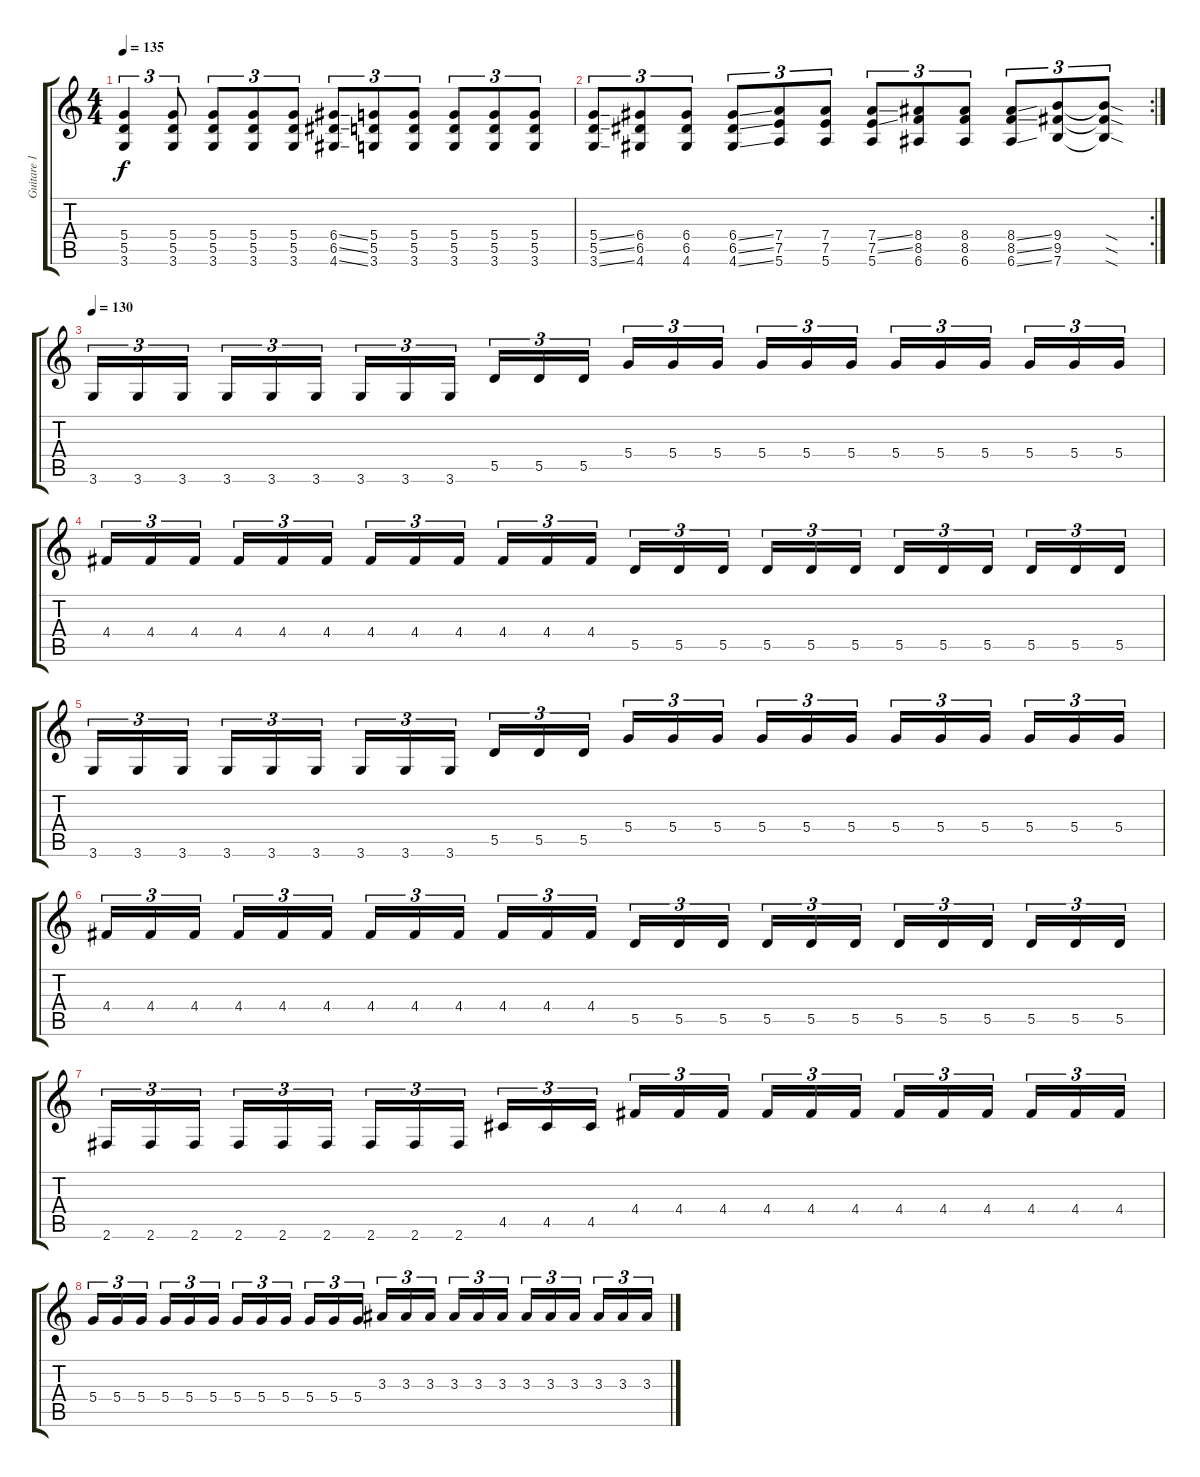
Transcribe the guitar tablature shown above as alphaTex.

\track ("Guitare 1" "Guitare 1") {instrument distortionguitar}
\staff {score tabs}
\tuning (E4 B3 G3 D3 A2 E2) {hide}
\ts (4 4)
\tempo 135
\clef g2
\ks c
(5.4 5.5 3.6).4{tu (3 2) dy f} (5.4 5.5 3.6).8{tu (3 2)} (5.4 5.5 3.6).8{tu (3 2)} (5.4 5.5 3.6).8{tu (3 2)} (5.4 5.5 3.6).8{tu (3 2)} (6.4{ss} 6.5{ss} 4.6{ss}).8{tu (3 2)} (5.4 5.5 3.6).8{tu (3 2)} (5.4 5.5 3.6).8{tu (3 2)} (5.4 5.5 3.6).8{tu (3 2)} (5.4 5.5 3.6).8{tu (3 2)} (5.4 5.5 3.6).8{tu (3 2)} |
\rc 2
(5.4{ss} 5.5{ss} 3.6{ss}).8{tu (3 2)} (6.4 6.5 4.6).8{tu (3 2)} (6.4 6.5 4.6).8{tu (3 2)} (6.4{ss} 6.5{ss} 4.6{ss}).8{tu (3 2)} (7.4 7.5 5.6).8{tu (3 2)} (7.4 7.5 5.6).8{tu (3 2)} (7.4{ss} 7.5{ss} 5.6).8{tu (3 2)} (8.4 8.5 6.6).8{tu (3 2)} (8.4 8.5 6.6).8{tu (3 2)} (8.4{ss} 8.5{ss} 6.6{ss}).8{tu (3 2)} (9.4 9.5 7.6).8{tu (3 2)} (9.4{sod t} 9.5{sod t} 7.6{sod t}).8{tu (3 2)} |
\tempo 130
3.6.16{tu (3 2)} 3.6.16{tu (3 2)} 3.6.16{tu (3 2) beam splitsecondary} 3.6.16{tu (3 2)} 3.6.16{tu (3 2)} 3.6.16{tu (3 2)} 3.6.16{tu (3 2)} 3.6.16{tu (3 2)} 3.6.16{tu (3 2) beam splitsecondary} 5.5.16{tu (3 2)} 5.5.16{tu (3 2)} 5.5.16{tu (3 2)} 5.4.16{tu (3 2)} 5.4.16{tu (3 2)} 5.4.16{tu (3 2) beam splitsecondary} 5.4.16{tu (3 2)} 5.4.16{tu (3 2)} 5.4.16{tu (3 2)} 5.4.16{tu (3 2)} 5.4.16{tu (3 2)} 5.4.16{tu (3 2) beam splitsecondary} 5.4.16{tu (3 2)} 5.4.16{tu (3 2)} 5.4.16{tu (3 2)} |
4.4.16{tu (3 2)} 4.4.16{tu (3 2)} 4.4.16{tu (3 2) beam splitsecondary} 4.4.16{tu (3 2)} 4.4.16{tu (3 2)} 4.4.16{tu (3 2)} 4.4.16{tu (3 2)} 4.4.16{tu (3 2)} 4.4.16{tu (3 2) beam splitsecondary} 4.4.16{tu (3 2)} 4.4.16{tu (3 2)} 4.4.16{tu (3 2)} 5.5.16{tu (3 2)} 5.5.16{tu (3 2)} 5.5.16{tu (3 2) beam splitsecondary} 5.5.16{tu (3 2)} 5.5.16{tu (3 2)} 5.5.16{tu (3 2)} 5.5.16{tu (3 2)} 5.5.16{tu (3 2)} 5.5.16{tu (3 2) beam splitsecondary} 5.5.16{tu (3 2)} 5.5.16{tu (3 2)} 5.5.16{tu (3 2)} |
3.6.16{tu (3 2)} 3.6.16{tu (3 2)} 3.6.16{tu (3 2) beam splitsecondary} 3.6.16{tu (3 2)} 3.6.16{tu (3 2)} 3.6.16{tu (3 2)} 3.6.16{tu (3 2)} 3.6.16{tu (3 2)} 3.6.16{tu (3 2) beam splitsecondary} 5.5.16{tu (3 2)} 5.5.16{tu (3 2)} 5.5.16{tu (3 2)} 5.4.16{tu (3 2)} 5.4.16{tu (3 2)} 5.4.16{tu (3 2) beam splitsecondary} 5.4.16{tu (3 2)} 5.4.16{tu (3 2)} 5.4.16{tu (3 2)} 5.4.16{tu (3 2)} 5.4.16{tu (3 2)} 5.4.16{tu (3 2) beam splitsecondary} 5.4.16{tu (3 2)} 5.4.16{tu (3 2)} 5.4.16{tu (3 2)} |
4.4.16{tu (3 2)} 4.4.16{tu (3 2)} 4.4.16{tu (3 2) beam splitsecondary} 4.4.16{tu (3 2)} 4.4.16{tu (3 2)} 4.4.16{tu (3 2)} 4.4.16{tu (3 2)} 4.4.16{tu (3 2)} 4.4.16{tu (3 2) beam splitsecondary} 4.4.16{tu (3 2)} 4.4.16{tu (3 2)} 4.4.16{tu (3 2)} 5.5.16{tu (3 2)} 5.5.16{tu (3 2)} 5.5.16{tu (3 2) beam splitsecondary} 5.5.16{tu (3 2)} 5.5.16{tu (3 2)} 5.5.16{tu (3 2)} 5.5.16{tu (3 2)} 5.5.16{tu (3 2)} 5.5.16{tu (3 2) beam splitsecondary} 5.5.16{tu (3 2)} 5.5.16{tu (3 2)} 5.5.16{tu (3 2)} |
2.6.16{tu (3 2)} 2.6.16{tu (3 2)} 2.6.16{tu (3 2) beam splitsecondary} 2.6.16{tu (3 2)} 2.6.16{tu (3 2)} 2.6.16{tu (3 2)} 2.6.16{tu (3 2)} 2.6.16{tu (3 2)} 2.6.16{tu (3 2) beam splitsecondary} 4.5.16{tu (3 2)} 4.5.16{tu (3 2)} 4.5.16{tu (3 2)} 4.4.16{tu (3 2)} 4.4.16{tu (3 2)} 4.4.16{tu (3 2) beam splitsecondary} 4.4.16{tu (3 2)} 4.4.16{tu (3 2)} 4.4.16{tu (3 2)} 4.4.16{tu (3 2)} 4.4.16{tu (3 2)} 4.4.16{tu (3 2) beam splitsecondary} 4.4.16{tu (3 2)} 4.4.16{tu (3 2)} 4.4.16{tu (3 2)} |
5.4.16{tu (3 2)} 5.4.16{tu (3 2)} 5.4.16{tu (3 2) beam splitsecondary} 5.4.16{tu (3 2)} 5.4.16{tu (3 2)} 5.4.16{tu (3 2)} 5.4.16{tu (3 2)} 5.4.16{tu (3 2)} 5.4.16{tu (3 2) beam splitsecondary} 5.4.16{tu (3 2)} 5.4.16{tu (3 2)} 5.4.16{tu (3 2)} 3.3.16{tu (3 2)} 3.3.16{tu (3 2)} 3.3.16{tu (3 2) beam splitsecondary} 3.3.16{tu (3 2)} 3.3.16{tu (3 2)} 3.3.16{tu (3 2)} 3.3.16{tu (3 2)} 3.3.16{tu (3 2)} 3.3.16{tu (3 2) beam splitsecondary} 3.3.16{tu (3 2)} 3.3.16{tu (3 2)} 3.3.16{tu (3 2)}
